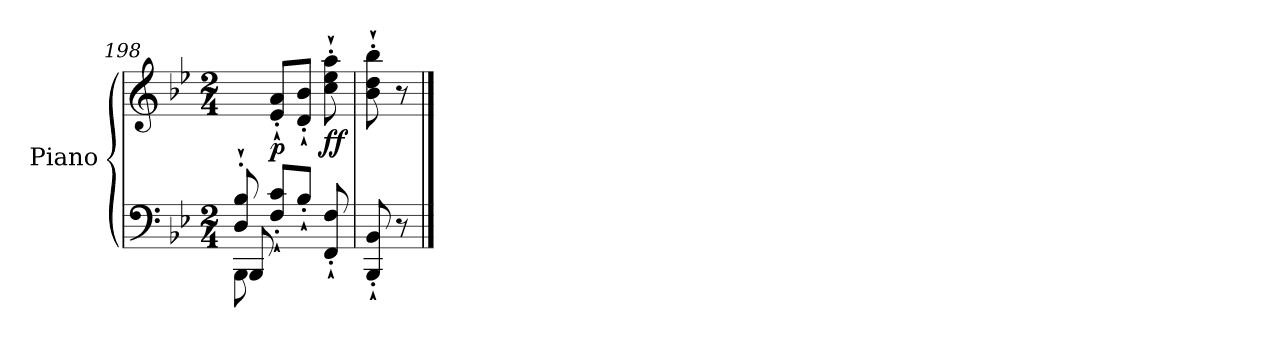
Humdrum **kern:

**kern	**kern	**dynam
*part1	*part1	*part1
*staff2	*staff1	*staff1/2
*I"Piano	*	*
*I'Pno	*	*
*clefF4	*clefG2	*
*k[b-e-]	*k[b-e-]	*
*M2/4	*M2/4	*
=198	=198	=198
*^	*	*
*	*^	*	*
8D/`' 8B-/`'	8BBB-/	8BBB-\	8ryy	.
!	!	!	!	!LO:DY:b
4.ryy	8F/`' 8c/`'L	4.ryy	8e-/`' 8a/`'L	p
.	8B-`'/J	.	8d/`' 8b-/`'J	.
!	!	!	!	!LO:DY:b
.	8FF/`' 8F/`'	.	8cc\`' 8ee-\`' 8aa\`'	ff
*v	*v	*v	*	*
=199	=199	=199
8BBB-/`' 8BB-/`'	8b-\`' 8dd\`' 8bb-\`'	.
8r	8r	.
==	==	==
*-	*-	*-
